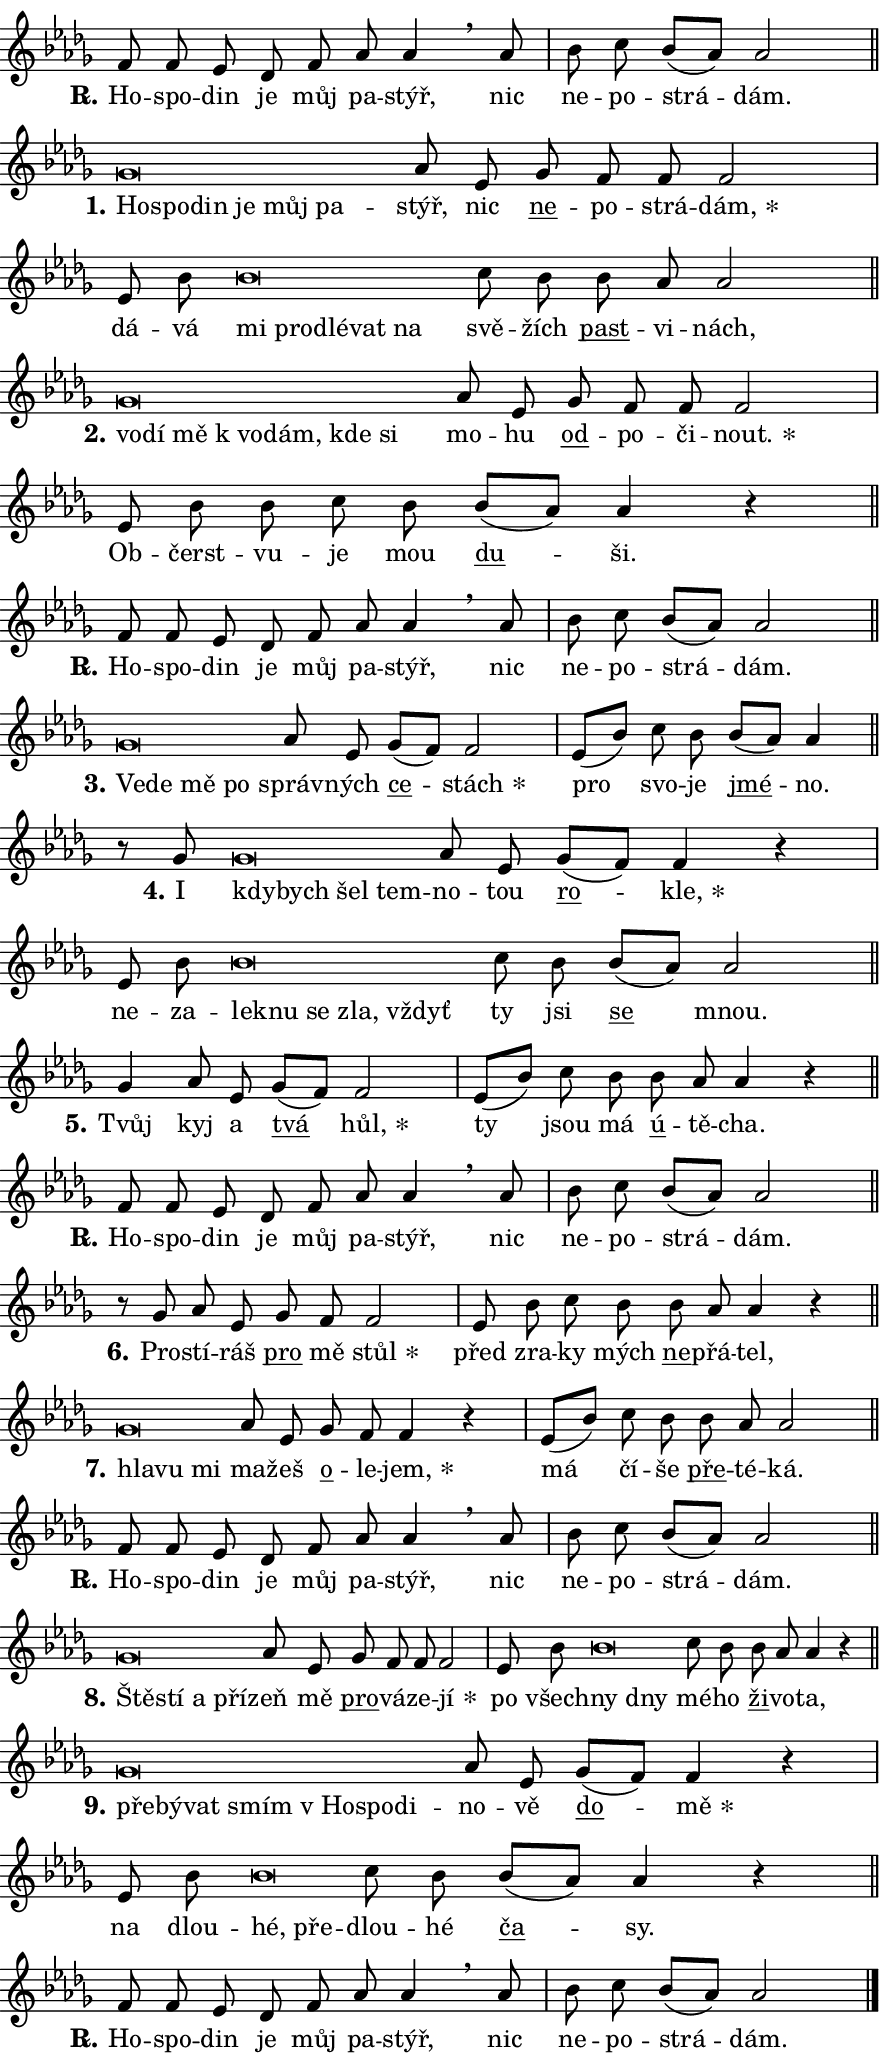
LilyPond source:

\version "2.24.0"
\header { tagline = "" }
\paper {
  indent = 0\cm
  top-margin = 0\cm
  right-margin = 0.13\cm % to fit lyric hyphens
  bottom-margin = 0\cm
  left-margin = 0\cm
  paper-width = 15\cm
  page-breaking = #ly:one-page-breaking
  system-system-spacing.basic-distance = #11
  score-system-spacing.basic-distance = #11
  ragged-last = ##f
}


%% Author: Thomas Morley
%% https://lists.gnu.org/archive/html/lilypond-user/2020-05/msg00002.html
#(define (line-position grob)
"Returns position of @var[grob} in current system:
   @code{'start}, if at first time-step
   @code{'end}, if at last time-step
   @code{'middle} otherwise
"
  (let* ((col (ly:item-get-column grob))
         (ln (ly:grob-object col 'left-neighbor))
         (rn (ly:grob-object col 'right-neighbor))
         (col-to-check-left (if (ly:grob? ln) ln col))
         (col-to-check-right (if (ly:grob? rn) rn col))
         (break-dir-left
           (and
             (ly:grob-property col-to-check-left 'non-musical #f)
             (ly:item-break-dir col-to-check-left)))
         (break-dir-right
           (and
             (ly:grob-property col-to-check-right 'non-musical #f)
             (ly:item-break-dir col-to-check-right))))
        (cond ((eqv? 1 break-dir-left) 'start)
              ((eqv? -1 break-dir-right) 'end)
              (else 'middle))))

#(define (tranparent-at-line-position vctor)
  (lambda (grob)
  "Relying on @code{line-position} select the relevant enry from @var{vctor}.
Used to determine transparency,"
    (case (line-position grob)
      ((end) (not (vector-ref vctor 0)))
      ((middle) (not (vector-ref vctor 1)))
      ((start) (not (vector-ref vctor 2))))))

noteHeadBreakVisibility =
#(define-music-function (break-visibility)(vector?)
"Makes @code{NoteHead}s transparent relying on @var{break-visibility}"
#{
  \override NoteHead.transparent =
    #(tranparent-at-line-position break-visibility)
#})

#(define delete-ledgers-for-transparent-note-heads
  (lambda (grob)
    "Reads whether a @code{NoteHead} is transparent.
If so this @code{NoteHead} is removed from @code{'note-heads} from
@var{grob}, which is supposed to be @code{LedgerLineSpanner}.
As a result ledgers are not printed for this @code{NoteHead}"
    (let* ((nhds-array (ly:grob-object grob 'note-heads))
           (nhds-list
             (if (ly:grob-array? nhds-array)
                 (ly:grob-array->list nhds-array)
                 '()))
           ;; Relies on the transparent-property being done before
           ;; Staff.LedgerLineSpanner.after-line-breaking is executed.
           ;; This is fragile ...
           (to-keep
             (remove
               (lambda (nhd)
                 (ly:grob-property nhd 'transparent #f))
               nhds-list)))
      ;; TODO find a better method to iterate over grob-arrays, similiar
      ;; to filter/remove etc for lists
      ;; For now rebuilt from scratch
      (set! (ly:grob-object grob 'note-heads)  '())
      (for-each
        (lambda (nhd)
          (ly:pointer-group-interface::add-grob grob 'note-heads nhd))
        to-keep))))

squashNotes = {
  \override NoteHead.X-extent = #'(-0.2 . 0.2)
  \override NoteHead.Y-extent = #'(-0.75 . 0)
  \override NoteHead.stencil =
    #(lambda (grob)
       (let ((pos (ly:grob-property grob 'staff-position)))
         (begin
           (if (< pos -7) (display "ERROR: Lower brevis then expected\n") (display ""))
           (if (<= pos -6) ly:text-interface::print ly:note-head::print))))
}
unSquashNotes = {
  \revert NoteHead.X-extent
  \revert NoteHead.Y-extent
  \revert NoteHead.stencil
}

hideNotes = \noteHeadBreakVisibility #begin-of-line-visible
unHideNotes = \noteHeadBreakVisibility #all-visible

% work-around for resetting accidentals
% https://lilypond.org/doc/v2.23/Documentation/notation/displaying-rhythms#unmetered-music
cadenzaMeasure = {
  \cadenzaOff
  \partial 1024 s1024
  \cadenzaOn
}

#(define-markup-command (accent layout props text) (markup?)
  "Underline accented syllable"
  (interpret-markup layout props
    #{\markup \override #'(offset . 4.3) \underline { #text }#}))

responsum = \markup \concat {
  "R" \hspace #-1.05 \path #0.1 #'((moveto 0 0.07) (lineto 0.9 0.8)) \hspace #0.05 "."
}

spaceSize = #0.6828661417322834 % exact space size for TeX Gyre Schola

\layout {
  \context {
    \Staff
    \remove "Time_signature_engraver"
    \override LedgerLineSpanner.after-line-breaking = #delete-ledgers-for-transparent-note-heads
  }
  \context {
    \Lyrics {
      \override LyricSpace.minimum-distance = \spaceSize
      \override LyricText.font-name = #"TeX Gyre Schola"
      \override LyricText.font-size = 1
      \override StanzaNumber.font-name = #"TeX Gyre Schola Bold"
      \override StanzaNumber.font-size = 1
    }
  }
  \context {
    \Score 
    \override NoteHead.text =
      #(lambda (grob) 
        (let ((pos (ly:grob-property grob 'staff-position)))
          #{\markup {
            \combine
              \halign #-0.55 \raise #(if (= pos -6) 0 0.5) \override #'(thickness . 2) \draw-line #'(3.2 . 0)
              \musicglyph "noteheads.sM1"
          }#}))
  }
}

% magnetic-lyrics.ily
%
%   written by
%     Jean Abou Samra <jean@abou-samra.fr>
%     Werner Lemberg <wl@gnu.org>
%
%   adapted by
%     Jiri Hon <jiri.hon@gmail.com>
%
% Version 2022-Apr-15

% https://www.mail-archive.com/lilypond-user@gnu.org/msg149350.html

#(define (Left_hyphen_pointer_engraver context)
   "Collect syllable-hyphen-syllable occurrences in lyrics and store
them in properties.  This engraver only looks to the left.  For
example, if the lyrics input is @code{foo -- bar}, it does the
following.

@itemize @bullet
@item
Set the @code{text} property of the @code{LyricHyphen} grob between
@q{foo} and @q{bar} to @code{foo}.

@item
Set the @code{left-hyphen} property of the @code{LyricText} grob with
text @q{foo} to the @code{LyricHyphen} grob between @q{foo} and
@q{bar}.
@end itemize

Use this auxiliary engraver in combination with the
@code{lyric-@/text::@/apply-@/magnetic-@/offset!} hook."
   (let ((hyphen #f)
         (text #f))
     (make-engraver
      (acknowledgers
       ((lyric-syllable-interface engraver grob source-engraver)
        (set! text grob)))
      (end-acknowledgers
       ((lyric-hyphen-interface engraver grob source-engraver)
        ;(when (not (grob::has-interface grob 'lyric-space-interface))
          (set! hyphen grob)));)
      ((stop-translation-timestep engraver)
       (when (and text hyphen)
         (ly:grob-set-object! text 'left-hyphen hyphen))
       (set! text #f)
       (set! hyphen #f)))))

#(define (lyric-text::apply-magnetic-offset! grob)
   "If the space between two syllables is less than the value in
property @code{LyricText@/.details@/.squash-threshold}, move the right
syllable to the left so that it gets concatenated with the left
syllable.

Use this function as a hook for
@code{LyricText@/.after-@/line-@/breaking} if the
@code{Left_@/hyphen_@/pointer_@/engraver} is active."
   (let ((hyphen (ly:grob-object grob 'left-hyphen #f)))
     (when hyphen
       (let ((left-text (ly:spanner-bound hyphen LEFT)))
         (when (grob::has-interface left-text 'lyric-syllable-interface)
           (let* ((common (ly:grob-common-refpoint grob left-text X))
                  (this-x-ext (ly:grob-extent grob common X))
                  (left-x-ext
                   (begin
                     ;; Trigger magnetism for left-text.
                     (ly:grob-property left-text 'after-line-breaking)
                     (ly:grob-extent left-text common X)))
                  ;; `delta` is the gap width between two syllables.
                  (delta (- (interval-start this-x-ext)
                            (interval-end left-x-ext)))
                  (details (ly:grob-property grob 'details))
                  (threshold (assoc-get 'squash-threshold details 0.2)))
             (when (< delta threshold)
               (let* (;; We have to manipulate the input text so that
                      ;; ligatures crossing syllable boundaries are not
                      ;; disabled.  For languages based on the Latin
                      ;; script this is essentially a beautification.
                      ;; However, for non-Western scripts it can be a
                      ;; necessity.
                      (lt (ly:grob-property left-text 'text))
                      (rt (ly:grob-property grob 'text))
                      (is-space (grob::has-interface hyphen 'lyric-space-interface))
                      (space (if is-space " " ""))
                      (extra-delta (if is-space spaceSize 0))
                      ;; Append new syllable.
                      (ltrt-space (if (and (string? lt) (string? rt))
                                (string-append lt space rt)
                                (make-concat-markup (list lt space rt))))
                      ;; Right-align `ltrt` to the right side.
                      (ltrt-space-markup (grob-interpret-markup
                               grob
                               (make-translate-markup
                                (cons (interval-length this-x-ext) 0)
                                (make-right-align-markup ltrt-space)))))
                 (begin
                   ;; Don't print `left-text`.
                   (ly:grob-set-property! left-text 'stencil #f)
                   ;; Set text and stencil (which holds all collected
                   ;; syllables so far) and shift it to the left.
                   (ly:grob-set-property! grob 'text ltrt-space)
                   (ly:grob-set-property! grob 'stencil ltrt-space-markup)
                   (ly:grob-translate-axis! grob (- (- delta extra-delta)) X))))))))))


#(define (lyric-hyphen::displace-bounds-first grob)
   ;; Make very sure this callback isn't triggered too early.
   (let ((left (ly:spanner-bound grob LEFT))
         (right (ly:spanner-bound grob RIGHT)))
     (ly:grob-property left 'after-line-breaking)
     (ly:grob-property right 'after-line-breaking)
     (ly:lyric-hyphen::print grob)))

squashThreshold = #0.4

\layout {
  \context {
    \Lyrics
    \consists #Left_hyphen_pointer_engraver
    \override LyricText.after-line-breaking =
      #lyric-text::apply-magnetic-offset!
    \override LyricHyphen.stencil = #lyric-hyphen::displace-bounds-first
    \override LyricText.details.squash-threshold = \squashThreshold
    \override LyricHyphen.minimum-distance = 0
    \override LyricHyphen.minimum-length = \squashThreshold
  }
}

squashText = \override LyricText.details.squash-threshold = 9999
unSquashText = \override LyricText.details.squash-threshold = \squashThreshold

leftText = \override LyricText.self-alignment-X = #LEFT
unLeftText = \revert LyricText.self-alignment-X

starOffset = #(lambda (grob) 
                (let ((x_offset (ly:self-alignment-interface::aligned-on-x-parent grob)))
                  (if (= x_offset 0) 0 (+ x_offset 1.2))))

star = #(define-music-function (syllable)(string?)
"Append star separator at the end of a syllable"
#{
  \once \override LyricText.X-offset = #starOffset
  \lyricmode { \markup {
    #syllable
    \override #'((font-name . "TeX Gyre Schola Bold")) \hspace #0.2 \lower #0.65 \larger "*"
  } }
#})

starAccent = #(define-music-function (syllable)(string?)
"Append star separator at the end of a syllable and make accent"
#{
  \once \override LyricText.X-offset = #starOffset
  \lyricmode { \markup {
    \accent #syllable
    \override #'((font-name . "TeX Gyre Schola Bold")) \hspace #0.2 \lower #0.65 \larger "*"
  } }
#})

breath = #(define-music-function (syllable)(string?)
"Append breathing indicator at the end of a syllable"
#{
  \lyricmode { \markup { #syllable "+" } }
#})

optionalBreath = #(define-music-function (syllable)(string?)
"Append optional breathing indicator at the end of a syllable"
#{
  \lyricmode { \markup { #syllable "(+)" } }
#})


\score {
    <<
        \new Voice = "melody" { \cadenzaOn \key des \major \relative { f'8 f es des f as as4 \breathe \bar "" as8 \cadenzaMeasure \bar "|" bes c bes[( as)] as2 \cadenzaMeasure \bar "||" \break } }
        \new Lyrics \lyricsto "melody" { \lyricmode { \set stanza = \responsum
Ho -- spo -- din je můj pa -- stýř, nic ne -- po -- strá -- dám. } }
    >>
    \layout {}
}

\score {
    <<
        \new Voice = "melody" { \cadenzaOn \key des \major \relative { \squashNotes ges'\breve*1/16 \hideNotes \breve*1/16 \bar "" \breve*1/16 \bar "" \breve*1/16 \bar "" \breve*1/16 \breve*1/16 \bar "" \unHideNotes \unSquashNotes as8 es \bar "" ges f f f2 \cadenzaMeasure \bar "|" es8 bes' \bar "" \squashNotes bes\breve*1/16 \hideNotes \breve*1/16 \bar "" \breve*1/16 \bar "" \breve*1/16 \breve*1/16 \bar "" \unHideNotes \unSquashNotes c8 bes \bar "" bes as as2 \cadenzaMeasure \bar "||" \break } }
        \new Lyrics \lyricsto "melody" { \lyricmode { \set stanza = "1."
\leftText Ho -- \squashText spo -- din je můj pa -- \unLeftText \unSquashText stýř, nic \markup \accent ne -- po -- strá -- \star dám, dá -- vá \leftText mi \squashText pro -- dlé -- vat na \unLeftText \unSquashText svě -- žích \markup \accent past -- vi -- nách, } }
    >>
    \layout {}
}

\score {
    <<
        \new Voice = "melody" { \cadenzaOn \key des \major \relative { \squashNotes ges'\breve*1/16 \hideNotes \breve*1/16 \bar "" \breve*1/16 \bar "" \breve*1/16 \bar "" \breve*1/16 \bar "" \breve*1/16 \breve*1/16 \bar "" \unHideNotes \unSquashNotes as8 es \bar "" ges f f f2 \cadenzaMeasure \bar "|" es8 bes' \bar "" bes c8 bes \bar "" bes[( as)] as4 r \cadenzaMeasure \bar "||" \break } }
        \new Lyrics \lyricsto "melody" { \lyricmode { \set stanza = "2."
\leftText vo -- \squashText dí mě "k vo" -- dám, kde si \unLeftText \unSquashText mo -- hu \markup \accent od -- po -- či -- \star nout. Ob -- čerst -- vu -- je mou \markup \accent du -- ši. } }
    >>
    \layout {}
}

\score {
    <<
        \new Voice = "melody" { \cadenzaOn \key des \major \relative { f'8 f es des f as as4 \breathe \bar "" as8 \cadenzaMeasure \bar "|" bes c bes[( as)] as2 \cadenzaMeasure \bar "||" \break } }
        \new Lyrics \lyricsto "melody" { \lyricmode { \set stanza = \responsum
Ho -- spo -- din je můj pa -- stýř, nic ne -- po -- strá -- dám. } }
    >>
    \layout {}
}

\score {
    <<
        \new Voice = "melody" { \cadenzaOn \key des \major \relative { \squashNotes ges'\breve*1/16 \hideNotes \breve*1/16 \bar "" \breve*1/16 \breve*1/16 \bar "" \unHideNotes \unSquashNotes as8 es \bar "" ges[( f)] f2 \cadenzaMeasure \bar "|" es8[( bes'8)] c8 bes \bar "" bes[( as)] as4 \cadenzaMeasure \bar "||" \break } }
        \new Lyrics \lyricsto "melody" { \lyricmode { \set stanza = "3."
\leftText Ve -- \squashText de mě po \unLeftText \unSquashText správ -- ných \markup \accent ce -- \star stách pro svo -- je \markup \accent jmé -- no. } }
    >>
    \layout {}
}

\score {
    <<
        \new Voice = "melody" { \cadenzaOn \key des \major \relative { r8 ges'8 \squashNotes ges\breve*1/16 \hideNotes \breve*1/16 \bar "" \breve*1/16 \breve*1/16 \bar "" \unHideNotes \unSquashNotes as8 es \bar "" ges[( f)] f4 r \cadenzaMeasure \bar "|" es8 bes' \bar "" \squashNotes bes\breve*1/16 \hideNotes \breve*1/16 \bar "" \breve*1/16 \bar "" \breve*1/16 \breve*1/16 \bar "" \unHideNotes \unSquashNotes c8 bes \bar "" bes[( as)] as2 \cadenzaMeasure \bar "||" \break } }
        \new Lyrics \lyricsto "melody" { \lyricmode { \set stanza = "4."
I \leftText kdy -- \squashText bych šel tem -- \unLeftText \unSquashText no -- tou \markup \accent ro -- \star kle, ne -- za -- \leftText lek -- \squashText nu se zla, vždyť \unLeftText \unSquashText ty jsi \markup \accent se mnou. } }
    >>
    \layout {}
}

\score {
    <<
        \new Voice = "melody" { \cadenzaOn \key des \major \relative { ges'4 as8 es \bar "" ges[( f)] f2 \cadenzaMeasure \bar "|" es8[( bes'8)] c8 bes \bar "" bes as as4 r \cadenzaMeasure \bar "||" \break } }
        \new Lyrics \lyricsto "melody" { \lyricmode { \set stanza = "5."
Tvůj kyj a \markup \accent tvá \star hůl, ty jsou má \markup \accent ú -- tě -- cha. } }
    >>
    \layout {}
}

\score {
    <<
        \new Voice = "melody" { \cadenzaOn \key des \major \relative { f'8 f es des f as as4 \breathe \bar "" as8 \cadenzaMeasure \bar "|" bes c bes[( as)] as2 \cadenzaMeasure \bar "||" \break } }
        \new Lyrics \lyricsto "melody" { \lyricmode { \set stanza = \responsum
Ho -- spo -- din je můj pa -- stýř, nic ne -- po -- strá -- dám. } }
    >>
    \layout {}
}

\score {
    <<
        \new Voice = "melody" { \cadenzaOn \key des \major \relative { r8 ges' as8 es \bar "" ges f f2 \cadenzaMeasure \bar "|" es8 bes'8 c8 bes \bar "" bes as as4 r \cadenzaMeasure \bar "||" \break } }
        \new Lyrics \lyricsto "melody" { \lyricmode { \set stanza = "6."
Pro -- stí -- ráš \markup \accent pro mě \star stůl před zra -- ky mých \markup \accent ne -- přá -- tel, } }
    >>
    \layout {}
}

\score {
    <<
        \new Voice = "melody" { \cadenzaOn \key des \major \relative { \squashNotes ges'\breve*1/16 \hideNotes \breve*1/16 \breve*1/16 \bar "" \unHideNotes \unSquashNotes as8 es \bar "" ges f f4 r \cadenzaMeasure \bar "|" es8[( bes'8)] c8 bes \bar "" bes as as2 \cadenzaMeasure \bar "||" \break } }
        \new Lyrics \lyricsto "melody" { \lyricmode { \set stanza = "7."
\leftText hla -- \squashText vu mi \unLeftText \unSquashText ma -- žeš \markup \accent o -- le -- \star jem, má čí -- še \markup \accent pře -- té -- ká. } }
    >>
    \layout {}
}

\score {
    <<
        \new Voice = "melody" { \cadenzaOn \key des \major \relative { f'8 f es des f as as4 \breathe \bar "" as8 \cadenzaMeasure \bar "|" bes c bes[( as)] as2 \cadenzaMeasure \bar "||" \break } }
        \new Lyrics \lyricsto "melody" { \lyricmode { \set stanza = \responsum
Ho -- spo -- din je můj pa -- stýř, nic ne -- po -- strá -- dám. } }
    >>
    \layout {}
}

\score {
    <<
        \new Voice = "melody" { \cadenzaOn \key des \major \relative { \squashNotes ges'\breve*1/16 \hideNotes \breve*1/16 \bar "" \breve*1/16 \breve*1/16 \bar "" \unHideNotes \unSquashNotes as8 es \bar "" ges f f f2 \cadenzaMeasure \bar "|" es8 bes' \bar "" \squashNotes bes\breve*1/16 \hideNotes \breve*1/16 \bar "" \unHideNotes \unSquashNotes c8 bes \bar "" bes as as4 r \cadenzaMeasure \bar "||" \break } }
        \new Lyrics \lyricsto "melody" { \lyricmode { \set stanza = "8."
\leftText Ště -- \squashText stí a pří -- \unLeftText \unSquashText zeň mě \markup \accent pro -- vá -- ze -- \star jí po všech -- \leftText ny \squashText dny \unLeftText \unSquashText mé -- ho \markup \accent ži -- vo -- ta, } }
    >>
    \layout {}
}

\score {
    <<
        \new Voice = "melody" { \cadenzaOn \key des \major \relative { \squashNotes ges'\breve*1/16 \hideNotes \breve*1/16 \bar "" \breve*1/16 \bar "" \breve*1/16 \bar "" \breve*1/16 \bar "" \breve*1/16 \breve*1/16 \bar "" \unHideNotes \unSquashNotes as8 es \bar "" ges[( f)] f4 r \cadenzaMeasure \bar "|" es8 bes' \bar "" \squashNotes bes\breve*1/16 \hideNotes \breve*1/16 \bar "" \unHideNotes \unSquashNotes c8 bes \bar "" bes[( as)] as4 r \cadenzaMeasure \bar "||" \break } }
        \new Lyrics \lyricsto "melody" { \lyricmode { \set stanza = "9."
\leftText pře -- \squashText bý -- vat smím "v Ho" -- spo -- di -- \unLeftText \unSquashText no -- vě \markup \accent do -- \star mě na dlou -- \leftText hé, \squashText pře -- \unLeftText \unSquashText dlou -- hé \markup \accent ča -- sy. } }
    >>
    \layout {}
}

\score {
    <<
        \new Voice = "melody" { \cadenzaOn \key des \major \relative { f'8 f es des f as as4 \breathe \bar "" as8 \cadenzaMeasure \bar "|" bes c bes[( as)] as2 \cadenzaMeasure \bar "||" \break } \bar "|." }
        \new Lyrics \lyricsto "melody" { \lyricmode { \set stanza = \responsum
Ho -- spo -- din je můj pa -- stýř, nic ne -- po -- strá -- dám. } }
    >>
    \layout {}
}
